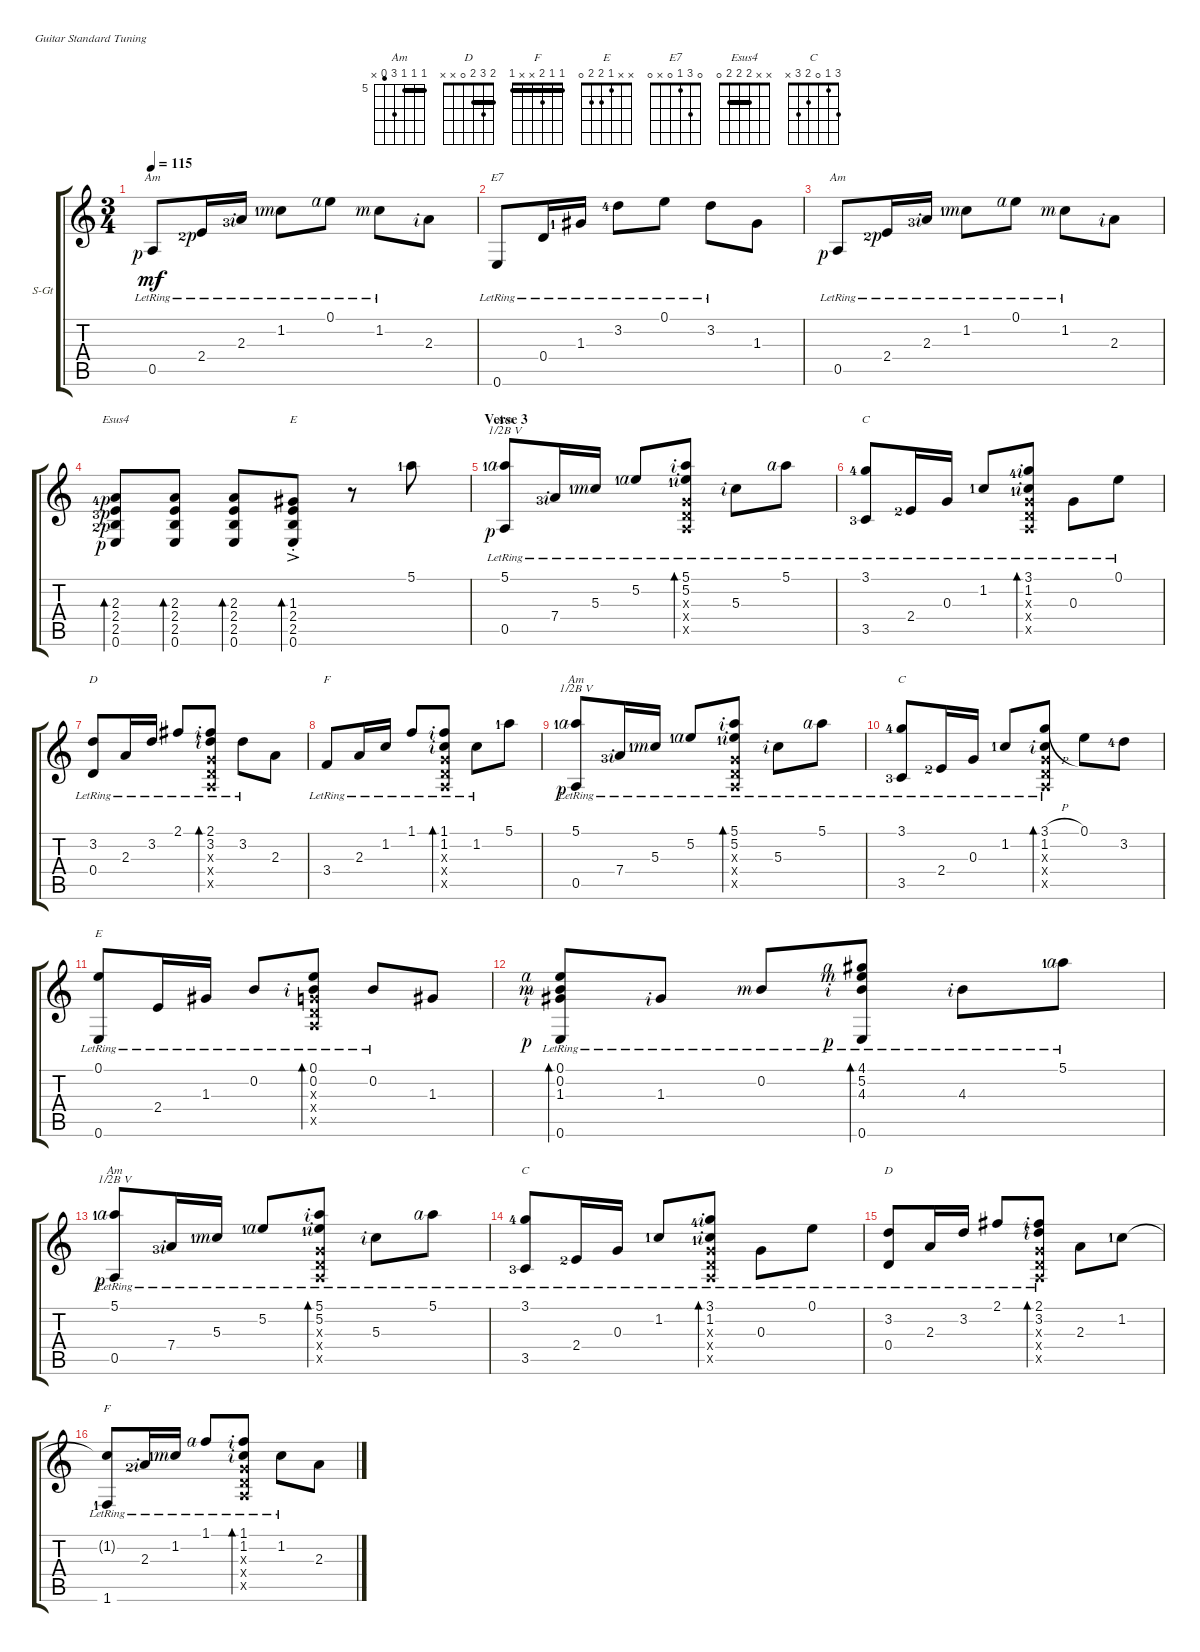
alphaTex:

\defaultSystemsLayout 4
\bracketExtendMode groupsimilarinstruments
\firstSystemTrackNameOrientation horizontal
\otherSystemsTrackNameOrientation horizontal
\track ("Steel Guitar" "S-Gt") {instrument acousticguitarsteel}
\staff {score tabs}
\tuning (E4 B3 G3 D3 A2 E2)
\chord ("Am" 0 1 2 2 0 x) {showfingering false}
\chord ("D" 2 3 2 0 x x) {showfingering false barre 2}
\chord ("F" 1 1 2 3 x x) {showfingering false barre 1}
\chord ("E" 0 0 1 2 2 0) {showfingering false}
\chord ("E7" 0 3 1 0 x 0) {showfingering false}
\chord ("Am" 5 5 5 7 4 x) {firstfret 5 showfingering false barre (5 5)}
\chord ("Esus4" x x 2 2 2 0) {showfingering false barre (2 2)}
\chord ("E" x x 1 2 2 0) {showfingering false}
\chord ("C" 3 1 0 2 3 x) {showfingering false}
\chord ("F" 1 1 2 x x 1) {showfingering false barre (1 1)}
\ts (3 4)
\tempo 115
\clef g2
\ks c
0.5{lr rf 1}.8{ch "Am" dy mf} 2.4{lr lf 3 rf 1}.16 2.3{lr lf 4 rf 2}.16 1.2{lr lf 2 rf 3}.8 0.1{lr rf 4}.8 1.2{lr rf 3}.8 2.3{rf 2}.8 |
0.6{lr}.8{ch "E7"} 0.4{lr}.16 1.3{lr lf 2}.16 3.2{lr lf 5}.8 0.1{lr}.8 3.2{lr}.8 1.3.8 |
0.5{lr rf 1}.8{ch "Am"} 2.4{lr lf 3 rf 1}.16 2.3{lr lf 4 rf 2}.16 1.2{lr lf 2 rf 3}.8 0.1{lr rf 4}.8 1.2{lr rf 3}.8 2.3{rf 2}.8 |
(0.6{rf 1} 2.5{lf 3 rf 1} 2.4{lf 4 rf 1} 2.3{lf 5 rf 1}).8{bd 39 ch "Esus4"} (0.6 2.5 2.4 2.3).8{bd 39} (0.6 2.5 2.4 2.3).8{bd 39} (0.6{ac st} 2.5{ac st} 2.4{ac st} 1.3).8{bd 39 ch "E"} r.8 5.1{lf 2}.8 |
\section ("" "Verse 3")
(5.1{lr lf 2 rf 4} 0.5{lr rf 1}).8{ch "Am" barre (5 half)} 7.4{lr lf 4 rf 2}.16 5.3{lr lf 2 rf 3}.16 5.2{lr lf 2 rf 4}.8 (5.1{lr rf 2} 5.2{lf 2 rf 2} 0.5{x} 0.4{x} 0.3{x}).8{bd 30} 5.3{lr rf 2}.8 5.1{lr rf 4}.8 |
(3.1{lr lf 5} 3.5{lr lf 4}).8{ch "C"} 2.4{lr lf 3}.16 0.3{lr}.16 1.2{lr lf 2}.8 (3.1{lr lf 5 rf 2} 0.5{x} 0.4{x} 0.3{x} 1.2{lf 2 rf 2}).8{bd 30} 0.3{lr}.8 0.1{lr}.8 |
(0.4{lr} 3.2).8{ch "D"} 2.3{lr}.16 3.2{lr}.16 2.1{lr}.8 (2.1{lr rf 2} 0.5{x} 0.4{x} 0.3{x} 3.2{rf 2}).8{bd 30} 3.2{lr}.8 2.3.8 |
3.4{lr}.8{ch "F"} 2.3{lr}.16 1.2{lr}.16 1.1{lr}.8 (1.1{lr rf 2} 0.5{x} 0.4{x} 0.3{x} 1.2{rf 2}).8{bd 30} 1.2{lr}.8 5.1{lf 2}.8 |
(5.1{lr lf 2 rf 4} 0.5{lr rf 1}).8{ch "Am" barre (5 half)} 7.4{lr lf 4 rf 2}.16 5.3{lr lf 2 rf 3}.16 5.2{lr lf 2 rf 4}.8 (5.1{lr rf 2} 5.2{lf 2 rf 2} 0.5{x} 0.4{x} 0.3{x}).8{bd 30} 5.3{lr rf 2}.8 5.1{lr rf 4}.8 |
(3.1{lr lf 5} 3.5{lr lf 4}).8{ch "C"} 2.4{lr lf 3}.16 0.3{lr}.16 1.2{lr lf 2}.8 (3.1{h lr} 0.5{x} 0.4{x} 0.3{x} 1.2{rf 2}).8{bd 30} 0.1.8 3.2{lf 5}.8 |
(0.6{lr} 0.1{lr}).8{ch "E"} 2.4{lr}.16 1.3{lr}.16 0.2{lr}.8 (0.1{lr} 0.2{rf 2} 0.5{x} 0.4{x} 0.3{x}).8{bd 30} 0.2{lr}.8 1.3.8 |
(0.6{lr rf 1} 1.3{lr rf 2} 0.2{lr rf 3} 0.1{lr rf 4}).8{bd 54} 1.3{lr rf 2}.8 0.2{lr rf 3}.8 (4.1{lr rf 4} 5.2{lr rf 3} 4.3{lr rf 2} 0.6{lr rf 1}).8{bd 55} 4.3{lr rf 2}.8 5.1{lr lf 2 rf 4}.8 |
(5.1{lr lf 2 rf 4} 0.5{lr rf 1}).8{ch "Am" barre (5 half)} 7.4{lr lf 4 rf 2}.16 5.3{lr lf 2 rf 3}.16 5.2{lr lf 2 rf 4}.8 (5.1{lr rf 2} 5.2{lf 2 rf 2} 0.5{x} 0.4{x} 0.3{x}).8{bd 30} 5.3{lr rf 2}.8 5.1{lr rf 4}.8 |
(3.1{lr lf 5} 3.5{lr lf 4}).8{ch "C"} 2.4{lr lf 3}.16 0.3{lr}.16 1.2{lr lf 2}.8 (3.1{lr lf 5 rf 2} 0.5{x} 0.4{x} 0.3{x} 1.2{lf 2 rf 2}).8{bd 30} 0.3{lr}.8 0.1{lr}.8 |
(0.4{lr} 3.2).8{ch "D"} 2.3{lr}.16 3.2{lr}.16 2.1{lr}.8 (2.1{lr rf 2} 0.5{x} 0.4{x} 0.3{x} 3.2{rf 2}).8{bd 30} 2.3.8 1.2{lf 2}.8 |
(1.2{t} 1.6{lr lf 2}).8{ch "F"} 2.3{lr lf 3 rf 2}.16 1.2{lr lf 2 rf 3}.16 1.1{lr rf 4}.8 (1.1{lr rf 2} 0.5{x} 0.4{x} 0.3{x} 1.2{rf 2}).8{bd 30} 1.2{lr}.8 2.3.8
